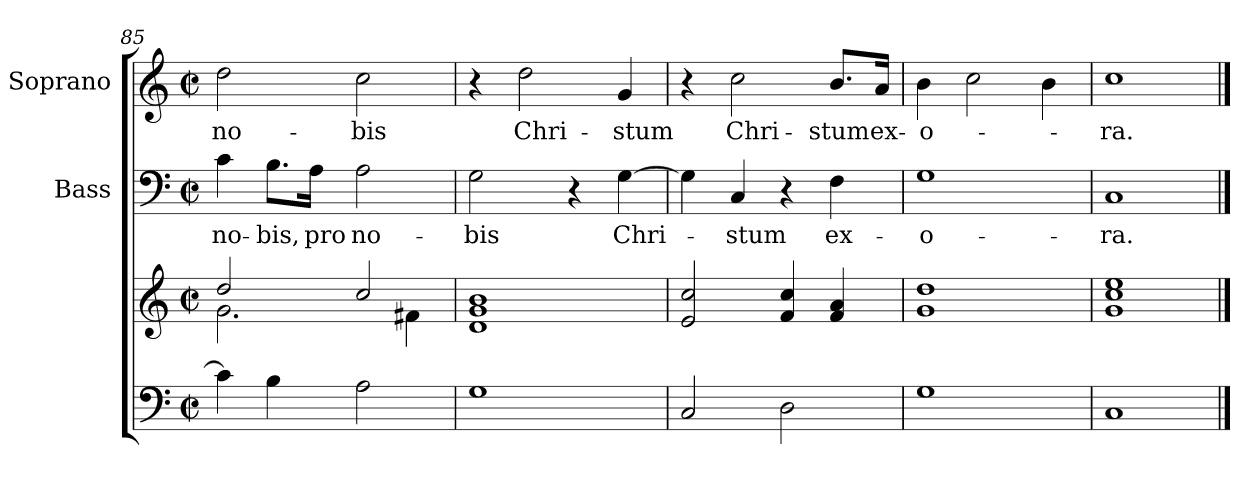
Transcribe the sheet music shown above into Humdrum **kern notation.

**kern	**kern	**kern	**text	**kern	**text
*part3	*part3	*part2	*part2	*part1	*part1
*staff4	*staff3	*staff2	*staff2	*staff1	*staff1
*	*	*I"Bass	*	*I"Soprano	*
*	*	*I'B	*	*I'S	*
!!LO:LB:g=z
*clefF4	*clefG2	*clefF4	*	*clefG2	*
*k[]	*k[]	*k[]	*	*k[]	*
*C:	*C:	*C:	*	*C:	*
*M2/2	*M2/2	*M2/2	*	*M2/2	*
*met(c|)	*met(c|)	*met(c|)	*	*met(c|)	*
=85	=85	=85	=85	=85	=85
*	*^	*	*	*	*
4c\]	2dd/	2.g\	4c\	no-	2dd\	no-
4B\	.	.	8.B\L	-bis,	.	.
.	.	.	16A\Jk	pro	.	.
2A\	2cc/	.	2A\	no-	2cc\	-bis
.	.	4f#X\	.	.	.	.
*	*v	*v	*	*	*	*
=86	=86	=86	=86	=86	=86
1G	1d 1g 1b	2G\	-bis	4r	.
.	.	.	.	2dd\	Chri-
.	.	4r	.	.	.
.	.	[4G\	Chri-	4g/	-stum
=87	=87	=87	=87	=87	=87
2C/	2e/ 2cc/	4G\]	.	4r	.
.	.	4C/	-stum	2cc\	Chri-
2D\	4f/ 4cc/	4r	.	.	.
.	4f/ 4a/	4F\	ex-	8.b/L	-stum
.	.	.	.	16a/Jk	ex-
=88	=88	=88	=88	=88	=88
1G	1g 1dd	1G	-o-	4b\	-o-
.	.	.	.	2cc\	.
.	.	.	.	4b\	.
=89	=89	=89	=89	=89	=89
1C	1g 1cc 1ee	1C	-ra.	1cc	-ra.
==	==	==	==	==	==
*-	*-	*-	*-	*-	*-
